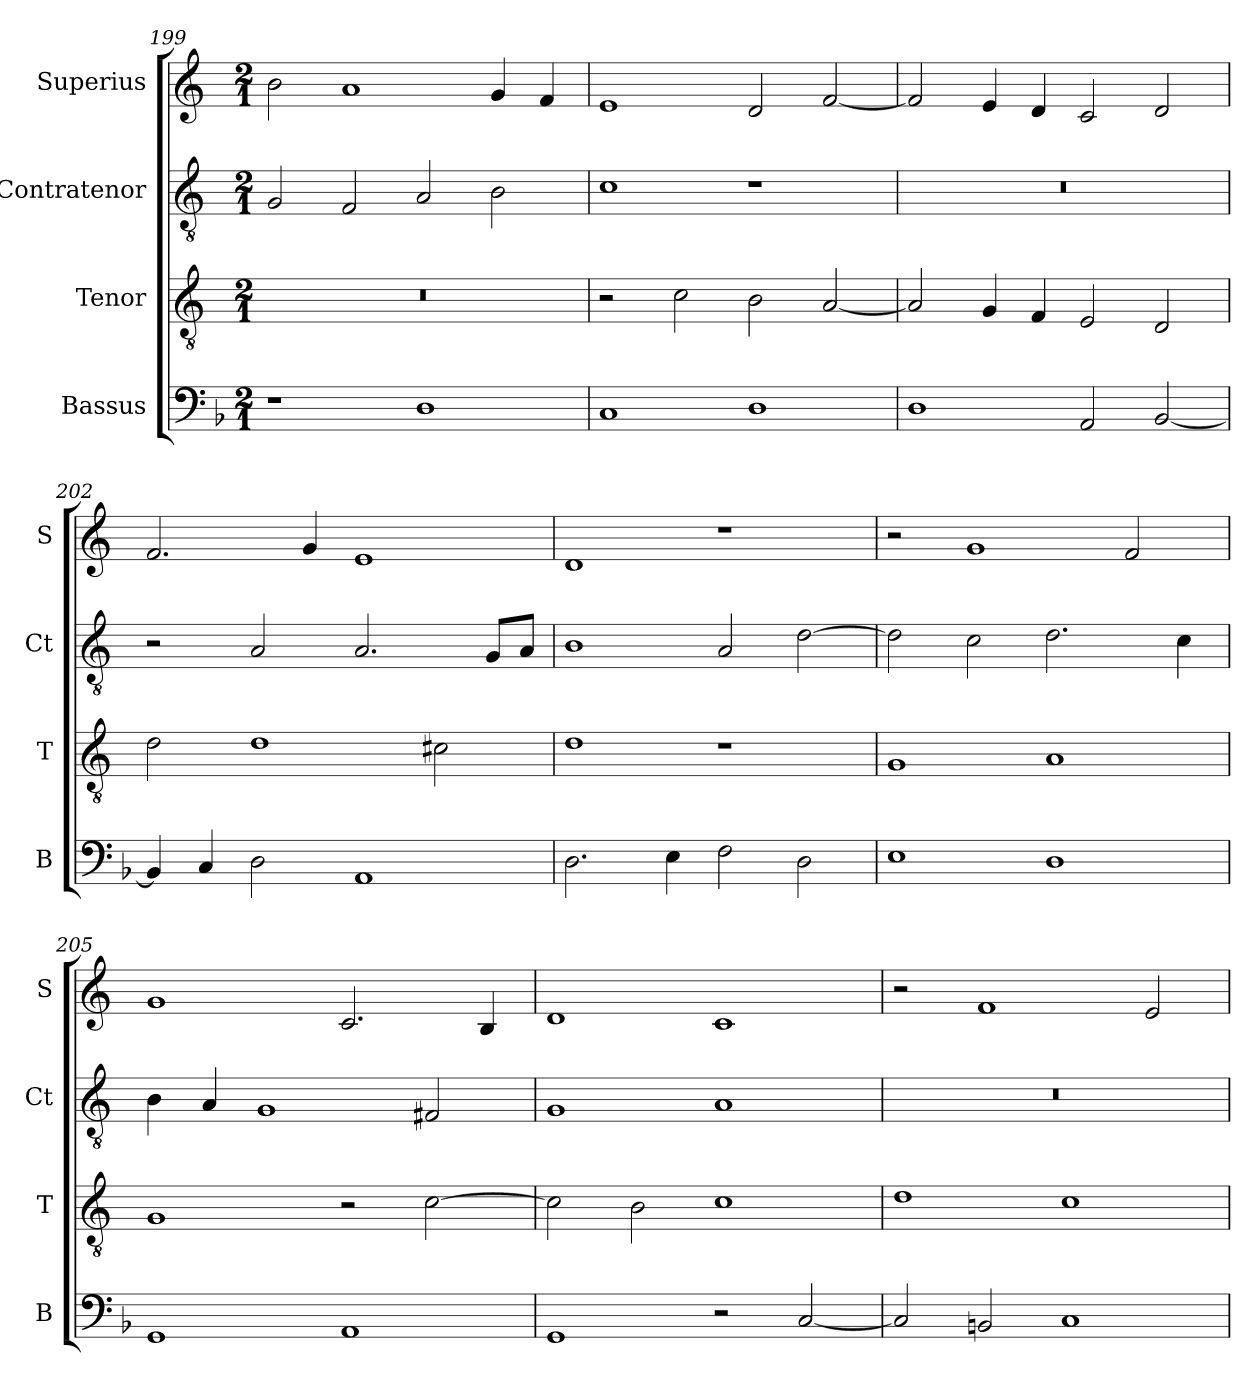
**kern	**kern	**kern	**kern
*part4	*part3	*part2	*part1
*staff4	*staff3	*staff2	*staff1
*I"Bassus	*I"Tenor	*I"Contratenor	*I"Superius
*I'B	*I'T	*I'Ct	*I'S
*clefF4	*clefGv2	*clefGv2	*clefG2
*k[b-]	*k[]	*k[]	*k[]
*M2/1	*M2/1	*M2/1	*M2/1
=199	=199	=199	=199
1r	0r	2G/	2b\
.	.	2F/	1a
1D	.	2A/	.
.	.	2B\	4g/
.	.	.	4f/
=200	=200	=200	=200
1C	2r	1c	1e
.	2c\	.	.
1D	2B\	1r	2d/
.	[2A/	.	[2f/
=201	=201	=201	=201
1D	2A/]	0r	2f/]
.	4G/	.	4e/
.	4F/	.	4d/
2AA/	2E/	.	2c/
[2BB-/	2D/	.	2d/
=202	=202	=202	=202
4BB-/]	2d\	2r	2.f/
4C/	.	.	.
2D\	1d	2A/	.
.	.	.	4g/
1AA	.	2.A/	1e
.	2c#X\	.	.
.	.	8G/L	.
.	.	8A/J	.
=203	=203	=203	=203
2.D\	1d	1B	1d
4E\	.	.	.
2F\	1r	2A/	1r
2D\	.	[2d\	.
=204	=204	=204	=204
1E	1G	2d\]	2r
.	.	2c\	1g
1D	1A	2.d\	.
.	.	.	2f/
.	.	4c\	.
=205	=205	=205	=205
1GG	1G	4B\	1g
.	.	4A/	.
.	.	1G	.
1AA	2r	.	2.c/
.	[2c\	2F#X/	.
.	.	.	4B/
=206	=206	=206	=206
1GG	2c\]	1G	1d
.	2B\	.	.
2r	1c	1A	1c
[2C/	.	.	.
=207	=207	=207	=207
2C/]	1d	0r	2r
2BBn/	.	.	1f
1C	1c	.	.
.	.	.	2e/
=	=	=	=
*-	*-	*-	*-
